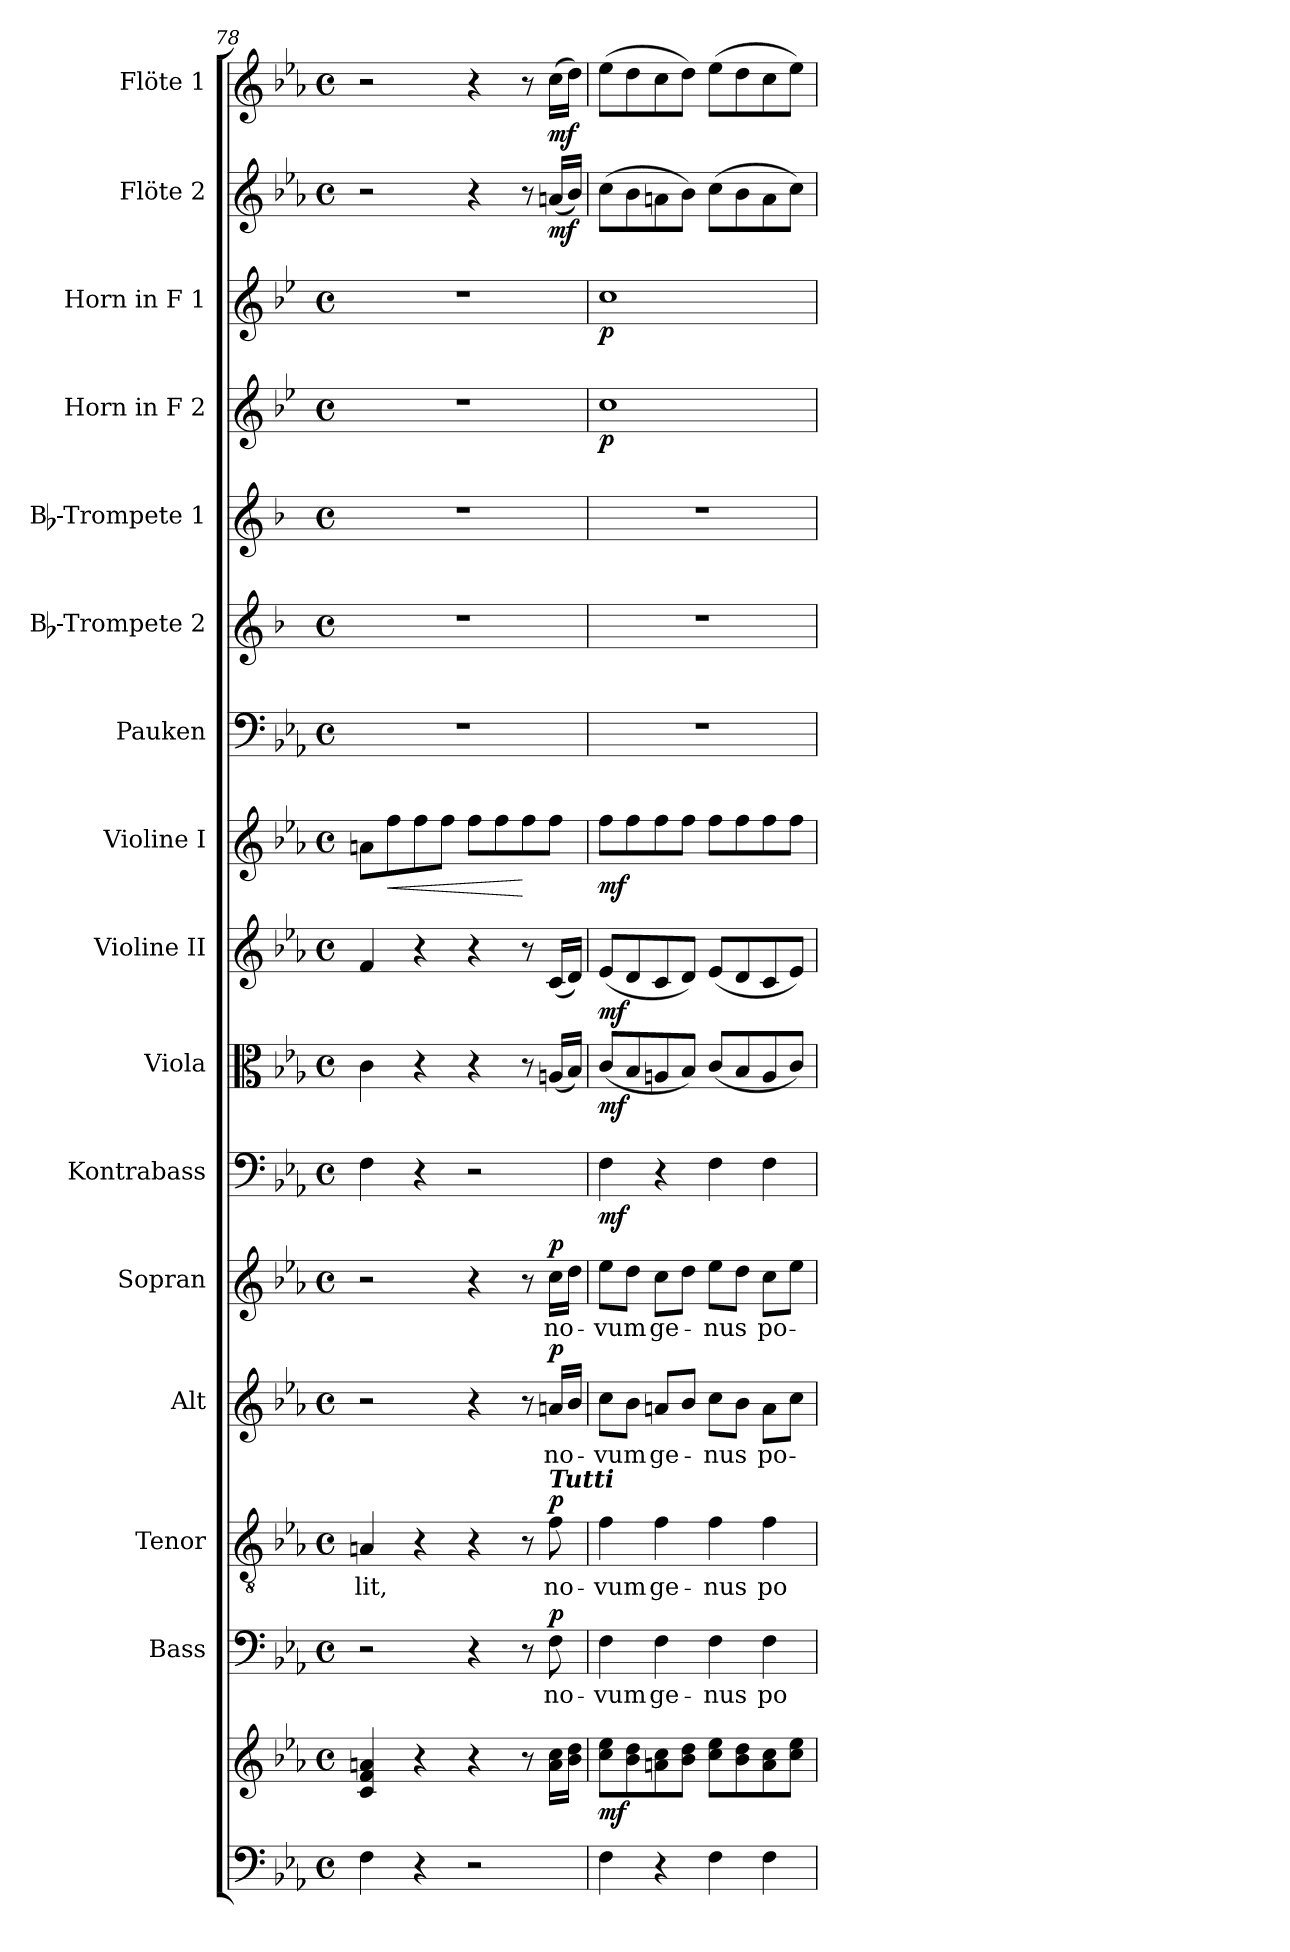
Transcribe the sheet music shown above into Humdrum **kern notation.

**kern	**kern	**dynam	**kern	**text	**dynam	**kern	**text	**dynam	**kern	**text	**dynam	**kern	**text	**dynam	**kern	**dynam	**kern	**dynam	**kern	**dynam	**kern	**dynam	**kern	**kern	**kern	**kern	**dynam	**kern	**dynam	**kern	**dynam	**kern	**dynam
*part16	*part16	*part16	*part15	*part15	*part15	*part14	*part14	*part14	*part13	*part13	*part13	*part12	*part12	*part12	*part11	*part11	*part10	*part10	*part9	*part9	*part8	*part8	*part7	*part6	*part5	*part4	*part4	*part3	*part3	*part2	*part2	*part1	*part1
*staff17	*staff16	*staff16/17	*staff15	*staff15	*staff15	*staff14	*staff14	*staff14	*staff13	*staff13	*staff13	*staff12	*staff12	*staff12	*staff11	*staff11	*staff10	*staff10	*staff9	*staff9	*staff8	*staff8	*staff7	*staff6	*staff5	*staff4	*staff4	*staff3	*staff3	*staff2	*staff2	*staff1	*staff1
*	*	*	*I"Bass	*	*	*I"Tenor	*	*	*I"Alt	*	*	*I"Sopran	*	*	*I"Kontrabass	*	*I"Viola	*	*I"Violine II	*	*I"Violine I	*	*I"Pauken	*I"Bb-Trompete 2	*I"Bb-Trompete 1	*I"Horn in F 2	*	*I"Horn in F 1	*	*I"Flöte 2	*	*I"Flöte 1	*
*	*	*	*I'B.	*	*	*I'T.	*	*	*I'A.	*	*	*I'S.	*	*	*I'Kb.	*	*I'Vla.	*	*I'Vl. II	*	*I'Vl. I	*	*I'Pk.	*I'Bb Trp. 2	*I'Bb Trp. 1	*	*	*	*	*I'Fl. 2	*	*I'Fl. 1	*
*clefF4	*clefG2	*	*clefF4	*	*	*clefGv2	*	*	*clefG2	*	*	*clefG2	*	*	*clefF4	*	*clefC3	*	*clefG2	*	*clefG2	*	*clefF4	*clefG2	*clefG2	*clefG2	*	*clefG2	*	*clefG2	*	*clefG2	*
*	*	*	*	*	*	*	*	*	*	*	*	*	*	*	*ITrd7c12	*	*	*	*	*	*	*	*	*ITrd1c2	*ITrd1c2	*ITrd4c7	*	*ITrd4c7	*	*	*	*	*
*k[b-e-a-]	*k[b-e-a-]	*	*k[b-e-a-]	*	*	*k[b-e-a-]	*	*	*k[b-e-a-]	*	*	*k[b-e-a-]	*	*	*k[b-e-a-]	*	*k[b-e-a-]	*	*k[b-e-a-]	*	*k[b-e-a-]	*	*k[b-e-a-]	*k[b-e-a-]	*k[b-e-a-]	*k[b-e-a-]	*	*k[b-e-a-]	*	*k[b-e-a-]	*	*k[b-e-a-]	*
*E-:	*E-:	*	*E-:	*	*	*E-:	*	*	*E-:	*	*	*E-:	*	*	*E-:	*	*E-:	*	*E-:	*	*E-:	*	*E-:	*E-:	*E-:	*E-:	*	*E-:	*	*E-:	*	*E-:	*
*M4/4	*M4/4	*	*M4/4	*	*	*M4/4	*	*	*M4/4	*	*	*M4/4	*	*	*M4/4	*	*M4/4	*	*M4/4	*	*M4/4	*	*M4/4	*M4/4	*M4/4	*M4/4	*	*M4/4	*	*M4/4	*	*M4/4	*
*met(c)	*met(c)	*	*met(c)	*	*	*met(c)	*	*	*met(c)	*	*	*met(c)	*	*	*met(c)	*	*met(c)	*	*met(c)	*	*met(c)	*	*met(c)	*met(c)	*met(c)	*met(c)	*	*met(c)	*	*met(c)	*	*met(c)	*
=78	=78	=78	=78	=78	=78	=78	=78	=78	=78	=78	=78	=78	=78	=78	=78	=78	=78	=78	=78	=78	=78	=78	=78	=78	=78	=78	=78	=78	=78	=78	=78	=78	=78
!	!	!	!	!	!	!	!LO:LY:b	!	!	!	!	!	!	!	!	!	!	!	!	!	!	!	!	!	!	!	!	!	!	!	!	!	!
4F\	4c/ 4f/ 4an/	.	2r	.	.	4An/	-lit,	.	2r	.	.	2r	.	.	4FF\	.	4c\	.	4f/	.	8an\L	.	1r	1r	1r	1r	.	1r	.	2r	.	2r	.
!	!	!	!	!	!	!	!	!	!	!	!	!	!	!	!	!	!	!	!	!	!	!LO:HP:b	!	!	!	!	!	!	!	!	!	!	!
.	.	.	.	.	.	.	.	.	.	.	.	.	.	.	.	.	.	.	.	.	8ff\	<	.	.	.	.	.	.	.	.	.	.	.
4r	4r	.	.	.	.	4r	.	.	.	.	.	.	.	.	4r	.	4r	.	4r	.	8ff\	.	.	.	.	.	.	.	.	.	.	.	.
.	.	.	.	.	.	.	.	.	.	.	.	.	.	.	.	.	.	.	.	.	8ff\J	.	.	.	.	.	.	.	.	.	.	.	.
2r	4r	.	4r	.	.	4r	.	.	4r	.	.	4r	.	.	2r	.	4r	.	4r	.	8ff\L	.	.	.	.	.	.	.	.	4r	.	4r	.
.	.	.	.	.	.	.	.	.	.	.	.	.	.	.	.	.	.	.	.	.	8ff\	.	.	.	.	.	.	.	.	.	.	.	.
.	8r	.	8r	.	.	8r	.	.	8r	.	.	8r	.	.	.	.	8r	.	8r	.	8ff\	[	.	.	.	.	.	.	.	8r	.	8r	.
!	!	!	!	!	!	!LO:TX:a:Bi:t=Tutti	!	!	!	!	!	!	!	!	!	!	!	!	!	!	!	!	!	!	!	!	!	!	!	!	!	!	!
!	!	!	!	!LO:LY:b	!LO:DY:a	!	!LO:LY:b	!LO:DY:a	!	!LO:LY:b	!LO:DY:a	!	!LO:LY:b	!LO:DY:a	!	!	!	!	!	!	!	!	!	!	!	!	!	!	!	!	!LO:DY:b	!	!LO:DY:b
.	16a\ 16cc\LL	.	8F\	no-	p	8f\	no-	p	16an/LL	no-	p	16cc\LL	no-	p	.	.	(<16An/LL	.	(<16c/LL	.	8ff\J	.	.	.	.	.	.	.	.	(<16an/LL	mf	(>16cc\LL	mf
.	16b-\ 16dd\JJ	.	.	.	.	.	.	.	16b-/JJ	.	.	16dd\JJ	.	.	.	.	16B-/JJ)	.	16d/JJ)	.	.	.	.	.	.	.	.	.	.	16b-/JJ)	.	16dd\JJ)	.
=79	=79	=79	=79	=79	=79	=79	=79	=79	=79	=79	=79	=79	=79	=79	=79	=79	=79	=79	=79	=79	=79	=79	=79	=79	=79	=79	=79	=79	=79	=79	=79	=79	=79
!	!	!LO:DY:b	!	!LO:LY:b	!	!	!LO:LY:b	!	!	!LO:LY:b	!	!	!LO:LY:b	!	!	!LO:DY:b	!	!LO:DY:b	!	!LO:DY:b	!	!LO:DY:b	!	!	!	!	!LO:DY:b	!	!LO:DY:b	!	!	!	!
4F\	8cc\ 8ee-\L	mf	4F\	-vum	.	4f\	-vum	.	8cc\L	-vum	.	8ee-\L	-vum	.	4FF\	mf	(<8c/L	mf	(<8e-/L	mf	8ff\L	mf	1r	1r	1r	1f	p	1f	p	(>8cc\L	.	(>8ee-\L	.
.	8b-\ 8dd\	.	.	.	.	.	.	.	8b-\J	.	.	8dd\J	.	.	.	.	8B-/	.	8d/	.	8ff\	.	.	.	.	.	.	.	.	8b-\	.	8dd\	.
!	!	!	!	!LO:LY:b	!	!	!LO:LY:b	!	!	!LO:LY:b	!	!	!LO:LY:b	!	!	!	!	!	!	!	!	!	!	!	!	!	!	!	!	!	!	!	!
4r	8an\ 8cc\	.	4F\	ge-	.	4f\	ge-	.	8an/L	ge-	.	8cc\L	ge-	.	4r	.	8An/	.	8c/	.	8ff\	.	.	.	.	.	.	.	.	8an\	.	8cc\	.
.	8b-\ 8dd\J	.	.	.	.	.	.	.	8b-/J	.	.	8dd\J	.	.	.	.	8B-/J)	.	8d/J)	.	8ff\J	.	.	.	.	.	.	.	.	8b-\J)	.	8dd\J)	.
!	!	!	!	!LO:LY:b	!	!	!LO:LY:b	!	!	!LO:LY:b	!	!	!LO:LY:b	!	!	!	!	!	!	!	!	!	!	!	!	!	!	!	!	!	!	!	!
4F\	8cc\ 8ee-\L	.	4F\	-nus	.	4f\	-nus	.	8cc\L	-nus	.	8ee-\L	-nus	.	4FF\	.	(<8c/L	.	(<8e-/L	.	8ff\L	.	.	.	.	.	.	.	.	(>8cc\L	.	(>8ee-\L	.
.	8b-\ 8dd\	.	.	.	.	.	.	.	8b-\J	.	.	8dd\J	.	.	.	.	8B-/	.	8d/	.	8ff\	.	.	.	.	.	.	.	.	8b-\	.	8dd\	.
!	!	!	!	!LO:LY:b	!	!	!LO:LY:b	!	!	!LO:LY:b	!	!	!LO:LY:b	!	!	!	!	!	!	!	!	!	!	!	!	!	!	!	!	!	!	!	!
4F\	8a\ 8cc\	.	4F\	po-	.	4f\	po-	.	8a\L	po-	.	8cc\L	po-	.	4FF\	.	8A/	.	8c/	.	8ff\	.	.	.	.	.	.	.	.	8a\	.	8cc\	.
.	8cc\ 8ee-\J	.	.	.	.	.	.	.	8cc\J	.	.	8ee-\J	.	.	.	.	8c/J)	.	8e-/J)	.	8ff\J	.	.	.	.	.	.	.	.	8cc\J)	.	8ee-\J)	.
=	=	=	=	=	=	=	=	=	=	=	=	=	=	=	=	=	=	=	=	=	=	=	=	=	=	=	=	=	=	=	=	=	=
*-	*-	*-	*-	*-	*-	*-	*-	*-	*-	*-	*-	*-	*-	*-	*-	*-	*-	*-	*-	*-	*-	*-	*-	*-	*-	*-	*-	*-	*-	*-	*-	*-	*-
